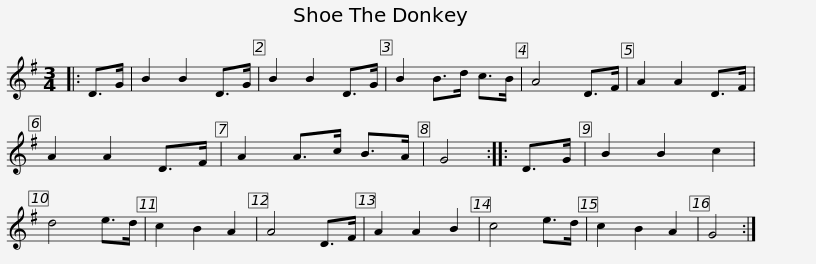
X:1
L:1/8
M:3/4
I:linebreak $
K:G
V:1 treble
V:1
|: D>G | B2 B2 D>G | B2 B2 D>G | B2 B>d c>B | A4 D>F | %5
 A2 A2 D>F | A2 A2 D>F | A2 A>c B>A | G4 :: D>G |$ %10
 B2 B2 c2 | d4 e>d | c2 B2 A2 | A4 D>F | A2 A2 B2 | %15
 c4 e>d | c2 B2 A2 | G4 :| %18
